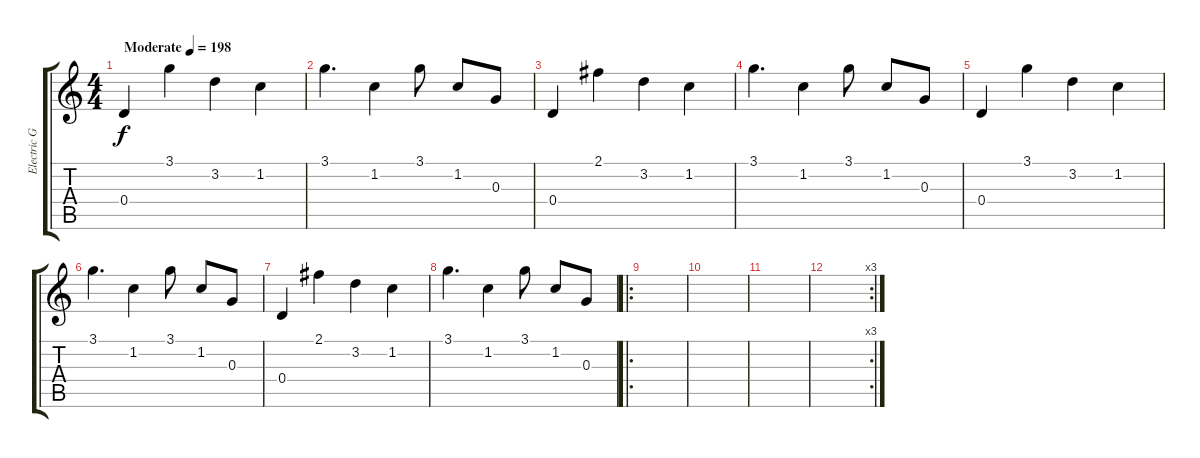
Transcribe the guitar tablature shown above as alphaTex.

\track ("Electric Guitar" "Electric G") {instrument overdrivenguitar}
\staff {score tabs}
\tuning (E4 B3 G3 D3 A2 E2) {hide}
\ts (4 4)
\tempo (198 "Moderate")
\clef g2
\ks c
0.4.4{dy f instrument overdrivenguitar} 3.1.4 3.2.4 1.2.4 |
3.1.4{d} 1.2.4 3.1.8 1.2.8 0.3.8 |
0.4.4 2.1.4 3.2.4 1.2.4 |
3.1.4{d} 1.2.4 3.1.8 1.2.8 0.3.8 |
0.4.4 3.1.4 3.2.4 1.2.4 |
3.1.4{d} 1.2.4 3.1.8 1.2.8 0.3.8 |
0.4.4 2.1.4 3.2.4 1.2.4 |
3.1.4{d} 1.2.4 3.1.8 1.2.8 0.3.8 |
\ro
|
|
|
\rc 3
